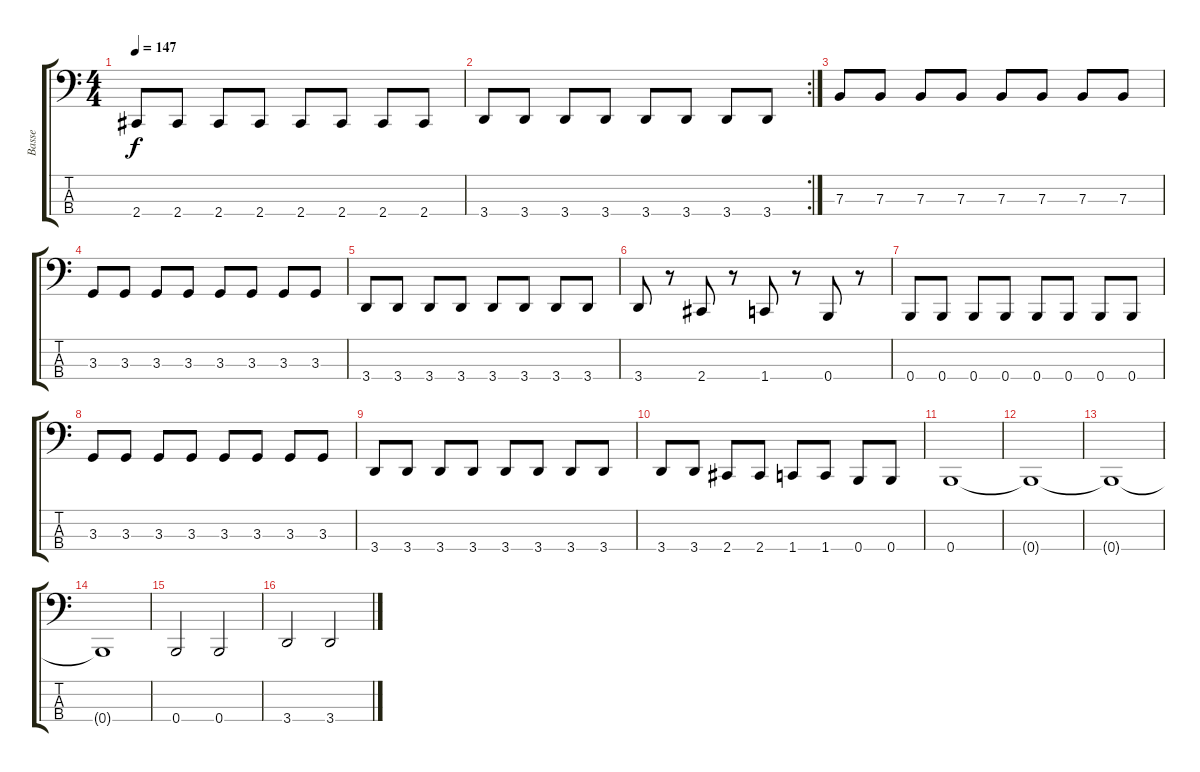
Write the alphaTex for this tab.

\track ("Basse" "Basse") {instrument electricbassfinger}
\staff {score tabs}
\tuning (D2 A1 E1 B0) {hide}
\ts (4 4)
\tempo 147
\clef f4
\ks c
2.4.8{dy f} 2.4.8 2.4.8 2.4.8 2.4.8 2.4.8 2.4.8 2.4.8 |
\rc 2
3.4.8 3.4.8 3.4.8 3.4.8 3.4.8 3.4.8 3.4.8 3.4.8 |
7.3.8 7.3.8 7.3.8 7.3.8 7.3.8 7.3.8 7.3.8 7.3.8 |
3.3.8 3.3.8 3.3.8 3.3.8 3.3.8 3.3.8 3.3.8 3.3.8 |
3.4.8 3.4.8 3.4.8 3.4.8 3.4.8 3.4.8 3.4.8 3.4.8 |
3.4.8 r.8 2.4.8 r.8 1.4.8 r.8 0.4.8 r.8 |
0.4.8 0.4.8 0.4.8 0.4.8 0.4.8 0.4.8 0.4.8 0.4.8 |
3.3.8 3.3.8 3.3.8 3.3.8 3.3.8 3.3.8 3.3.8 3.3.8 |
3.4.8 3.4.8 3.4.8 3.4.8 3.4.8 3.4.8 3.4.8 3.4.8 |
3.4.8 3.4.8 2.4.8 2.4.8 1.4.8 1.4.8 0.4.8 0.4.8 |
0.4.1 |
0.4{t}.1 |
0.4{t}.1 |
0.4{t}.1 |
0.4.2 0.4.2 |
3.4.2 3.4.2
